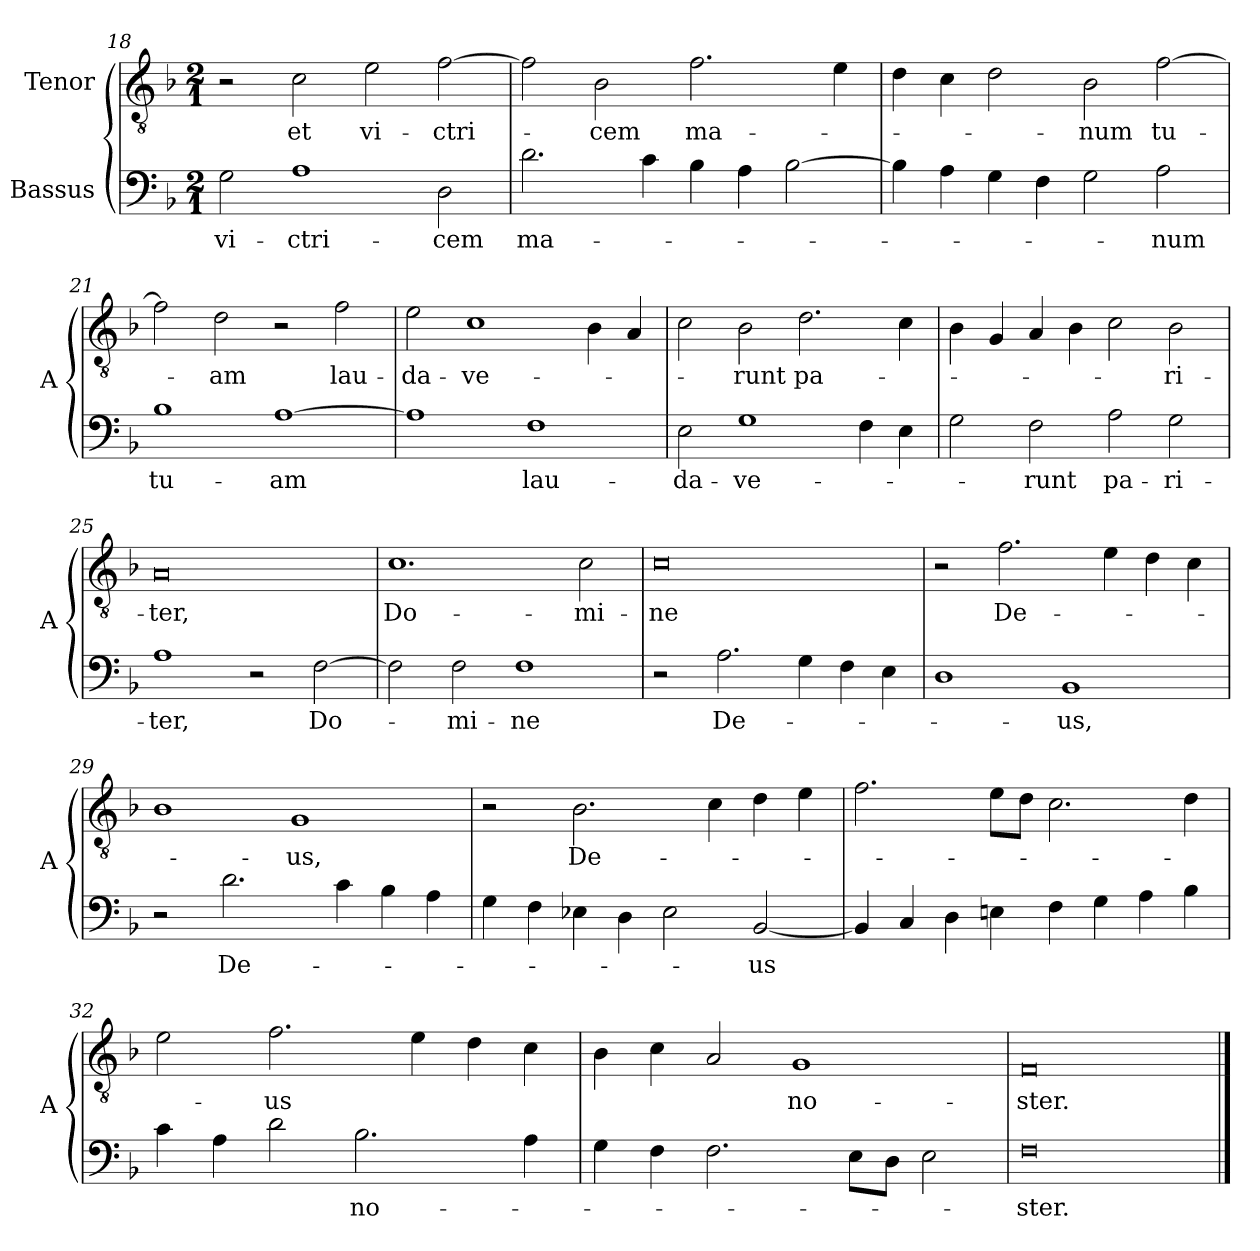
**kern	**text	**kern	**text
*part2	*part2	*part1	*part1
*staff2	*staff2	*staff1	*staff1
*I"Bassus	*	*I"Tenor	*
*I'A	*	*	*
*clefF4	*	*clefGv2	*
*k[b-]	*	*k[b-]	*
*F:	*	*F:	*
*M2/1	*	*M2/1	*
=18	=18	=18	=18
2G	vi-	2r	.
1A	-ctri-	2c	et
.	.	2e	vi-
2D	-cem	[2f	-ctri-
=19	=19	=19	=19
2.d	ma-	2f]	.
.	.	2B-	-cem
4c	.	.	.
4B-	.	2.f	ma-
4A	.	.	.
[2B-	.	.	.
.	.	4e	.
=20	=20	=20	=20
4B-]	.	4d	.
4A	.	4c	.
4G	.	2d	.
4F	.	.	.
2G	.	2B-	-num
2A	-num	[2f	tu-
=21	=21	=21	=21
1B-	tu-	2f]	.
.	.	2d	-am
[1A	-am	2r	.
.	.	2f	lau-
=22	=22	=22	=22
1A]	.	2e	-da-
.	.	1c	-ve-
1F	lau-	.	.
.	.	4B-	.
.	.	4A	.
=23	=23	=23	=23
2E	-da-	2c	.
1G	-ve-	2B-	-runt
.	.	2.d	pa-
4F	.	.	.
4E	.	4c	.
=24	=24	=24	=24
2G	.	4B-	.
.	.	4G	.
2F	-runt	4A	.
.	.	4B-	.
2A	pa-	2c	.
2G	-ri-	2B-	-ri-
=25	=25	=25	=25
1A	-ter,	0A	-ter,
2r	.	.	.
[2F	Do-	.	.
=26	=26	=26	=26
2F]	.	1.c	Do-
2F	-mi-	.	.
1F	-ne	.	.
.	.	2c	-mi-
=27	=27	=27	=27
2r	.	0c	-ne
2.A	De-	.	.
4G	.	.	.
4F	.	.	.
4E	.	.	.
=28	=28	=28	=28
1D	.	2r	.
.	.	2.f	De-
1BB-	-us,	.	.
.	.	4e	.
.	.	4d	.
.	.	4c	.
=29	=29	=29	=29
2r	.	1B-	.
2.d	De-	.	.
.	.	1G	-us,
4c	.	.	.
4B-	.	.	.
4A	.	.	.
=30	=30	=30	=30
4G	.	2r	.
4F	.	.	.
4E-X	.	2.B-	De-
4D	.	.	.
2E-	.	.	.
.	.	4c	.
[2BB-	-us	4d	.
.	.	4e	.
=31	=31	=31	=31
4BB-]	.	2.f	.
4C	.	.	.
4D	.	.	.
4En	.	8eL	.
.	.	8dJ	.
4F	.	2.c	.
4G	.	.	.
4A	.	.	.
4B-	.	4d	.
=32	=32	=32	=32
4c	.	2e	.
4A	.	.	.
2d	.	2.f	-us
2.B-	no-	.	.
.	.	4e	.
.	.	4d	.
4A	.	4c	.
=33	=33	=33	=33
4G	.	4B-	.
4F	.	4c	.
2.F	.	2A	.
.	.	1G	no-
8EL	.	.	.
8DJ	.	.	.
2E	.	.	.
=34	=34	=34	=34
0F	-ster.	0F	-ster.
==	==	==	==
*-	*-	*-	*-
